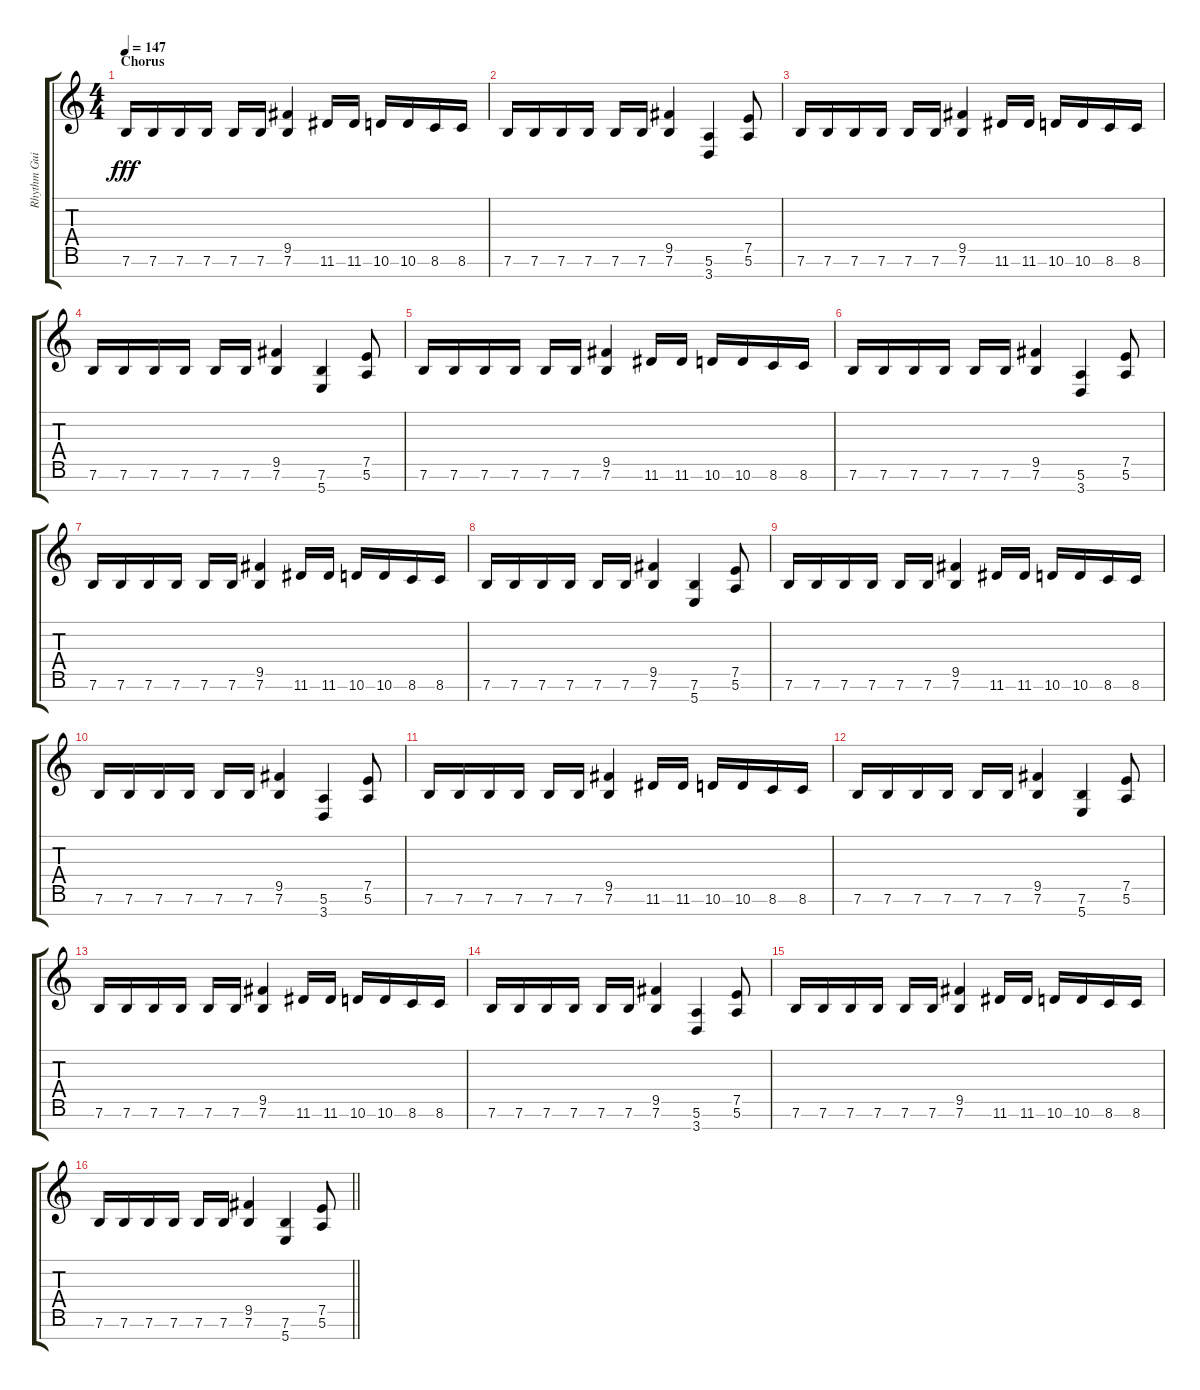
\track ("Rhythm Guitar 1" "Rhythm Gui") {instrument distortionguitar}
\staff {score tabs}
\tuning (E4 B3 G3 D3 A2 E2 B1) {hide}
\ts (4 4)
\section ("" "Chorus")
\tempo 147
\clef g2
\ks c
7.6.16{dy fff} 7.6.16 7.6.16 7.6.16 7.6.16 7.6.16 (9.5 7.6).4 11.6.16 11.6.16 10.6.16 10.6.16 8.6.16 8.6.16 |
7.6.16 7.6.16 7.6.16 7.6.16 7.6.16 7.6.16 (9.5 7.6).4 (5.6 3.7).4 (7.5 5.6).8 |
7.6.16 7.6.16 7.6.16 7.6.16 7.6.16 7.6.16 (9.5 7.6).4 11.6.16 11.6.16 10.6.16 10.6.16 8.6.16 8.6.16 |
7.6.16 7.6.16 7.6.16 7.6.16 7.6.16 7.6.16 (9.5 7.6).4 (7.6 5.7).4 (7.5 5.6).8 |
7.6.16 7.6.16 7.6.16 7.6.16 7.6.16 7.6.16 (9.5 7.6).4 11.6.16 11.6.16 10.6.16 10.6.16 8.6.16 8.6.16 |
7.6.16 7.6.16 7.6.16 7.6.16 7.6.16 7.6.16 (9.5 7.6).4 (5.6 3.7).4 (7.5 5.6).8 |
7.6.16 7.6.16 7.6.16 7.6.16 7.6.16 7.6.16 (9.5 7.6).4 11.6.16 11.6.16 10.6.16 10.6.16 8.6.16 8.6.16 |
7.6.16 7.6.16 7.6.16 7.6.16 7.6.16 7.6.16 (9.5 7.6).4 (7.6 5.7).4 (7.5 5.6).8 |
7.6.16 7.6.16 7.6.16 7.6.16 7.6.16 7.6.16 (9.5 7.6).4 11.6.16 11.6.16 10.6.16 10.6.16 8.6.16 8.6.16 |
7.6.16 7.6.16 7.6.16 7.6.16 7.6.16 7.6.16 (9.5 7.6).4 (5.6 3.7).4 (7.5 5.6).8 |
7.6.16 7.6.16 7.6.16 7.6.16 7.6.16 7.6.16 (9.5 7.6).4 11.6.16 11.6.16 10.6.16 10.6.16 8.6.16 8.6.16 |
7.6.16 7.6.16 7.6.16 7.6.16 7.6.16 7.6.16 (9.5 7.6).4 (7.6 5.7).4 (7.5 5.6).8 |
7.6.16 7.6.16 7.6.16 7.6.16 7.6.16 7.6.16 (9.5 7.6).4 11.6.16 11.6.16 10.6.16 10.6.16 8.6.16 8.6.16 |
7.6.16 7.6.16 7.6.16 7.6.16 7.6.16 7.6.16 (9.5 7.6).4 (5.6 3.7).4 (7.5 5.6).8 |
7.6.16 7.6.16 7.6.16 7.6.16 7.6.16 7.6.16 (9.5 7.6).4 11.6.16 11.6.16 10.6.16 10.6.16 8.6.16 8.6.16 |
\barLineRight lightlight
7.6.16 7.6.16 7.6.16 7.6.16 7.6.16 7.6.16 (9.5 7.6).4 (7.6 5.7).4 (7.5 5.6).8
